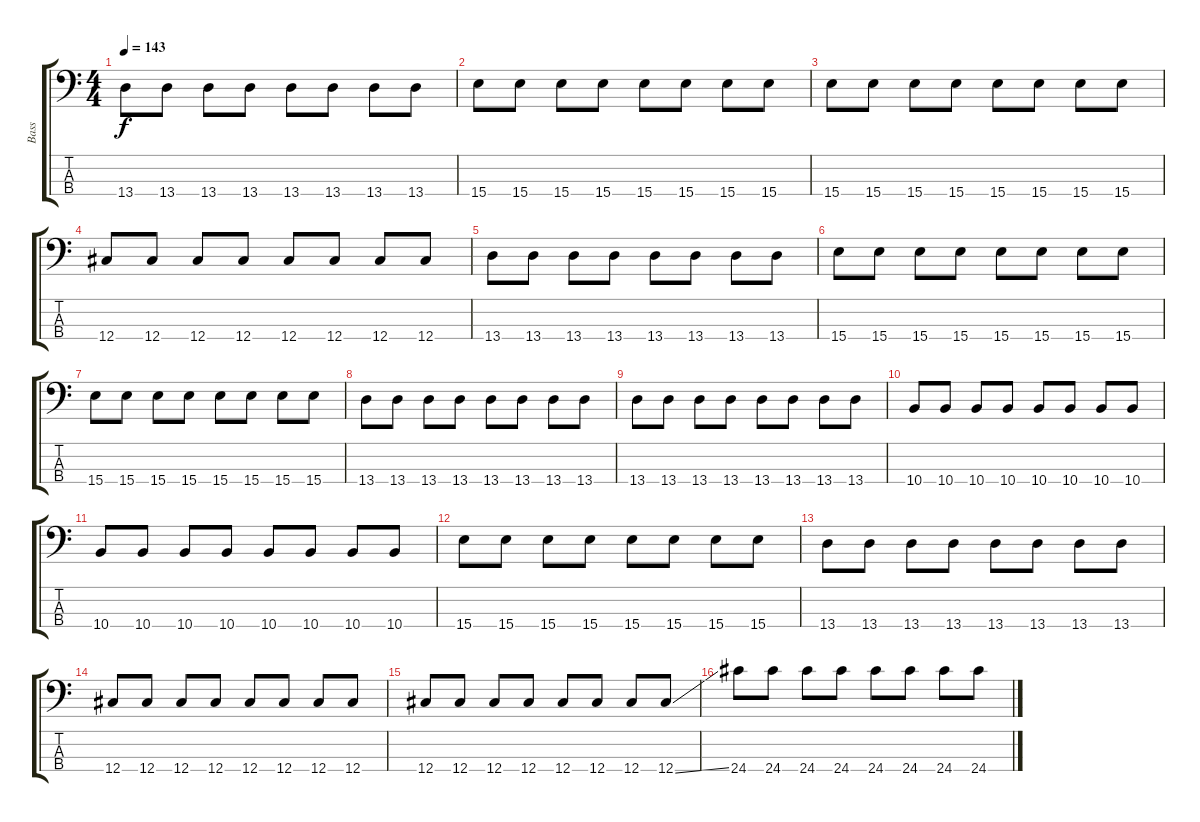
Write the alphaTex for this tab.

\track ("Bass" "Bass") {instrument electricbasspick}
\staff {score tabs}
\tuning (Gb2 Db2 Ab1 Db1) {hide}
\ts (4 4)
\tempo 143
\clef f4
\ks c
13.4.8{dy f volume 9 instrument electricbassfinger} 13.4.8 13.4.8 13.4.8 13.4.8 13.4.8 13.4.8 13.4.8 |
15.4.8 15.4.8 15.4.8 15.4.8 15.4.8 15.4.8 15.4.8 15.4.8 |
15.4.8 15.4.8 15.4.8 15.4.8 15.4.8 15.4.8 15.4.8 15.4.8 |
12.4.8{volume 9 instrument electricbassfinger} 12.4.8 12.4.8 12.4.8 12.4.8 12.4.8 12.4.8 12.4.8 |
13.4.8{volume 9 instrument electricbassfinger} 13.4.8 13.4.8 13.4.8 13.4.8 13.4.8 13.4.8 13.4.8 |
15.4.8 15.4.8 15.4.8 15.4.8 15.4.8 15.4.8 15.4.8 15.4.8 |
15.4.8 15.4.8 15.4.8 15.4.8 15.4.8 15.4.8 15.4.8 15.4.8 |
13.4.8{volume 9 instrument electricbassfinger} 13.4.8 13.4.8 13.4.8 13.4.8 13.4.8 13.4.8 13.4.8 |
13.4.8{volume 9 instrument electricbassfinger} 13.4.8 13.4.8 13.4.8 13.4.8 13.4.8 13.4.8 13.4.8 |
10.4.8{volume 9 instrument electricbassfinger} 10.4.8 10.4.8 10.4.8 10.4.8 10.4.8 10.4.8 10.4.8 |
10.4.8{volume 9 instrument electricbassfinger} 10.4.8 10.4.8 10.4.8 10.4.8 10.4.8 10.4.8 10.4.8 |
15.4.8 15.4.8 15.4.8 15.4.8 15.4.8 15.4.8 15.4.8 15.4.8 |
13.4.8{volume 9 instrument electricbassfinger} 13.4.8 13.4.8 13.4.8 13.4.8 13.4.8 13.4.8 13.4.8 |
12.4.8{volume 9 instrument electricbassfinger} 12.4.8 12.4.8 12.4.8 12.4.8 12.4.8 12.4.8 12.4.8 |
12.4.8{volume 11 instrument electricbassfinger} 12.4.8 12.4.8 12.4.8 12.4.8 12.4.8 12.4.8 12.4{ss}.8 |
24.4.8{volume 11 instrument electricbassfinger} 24.4.8 24.4.8 24.4.8 24.4.8 24.4.8 24.4.8 24.4.8
